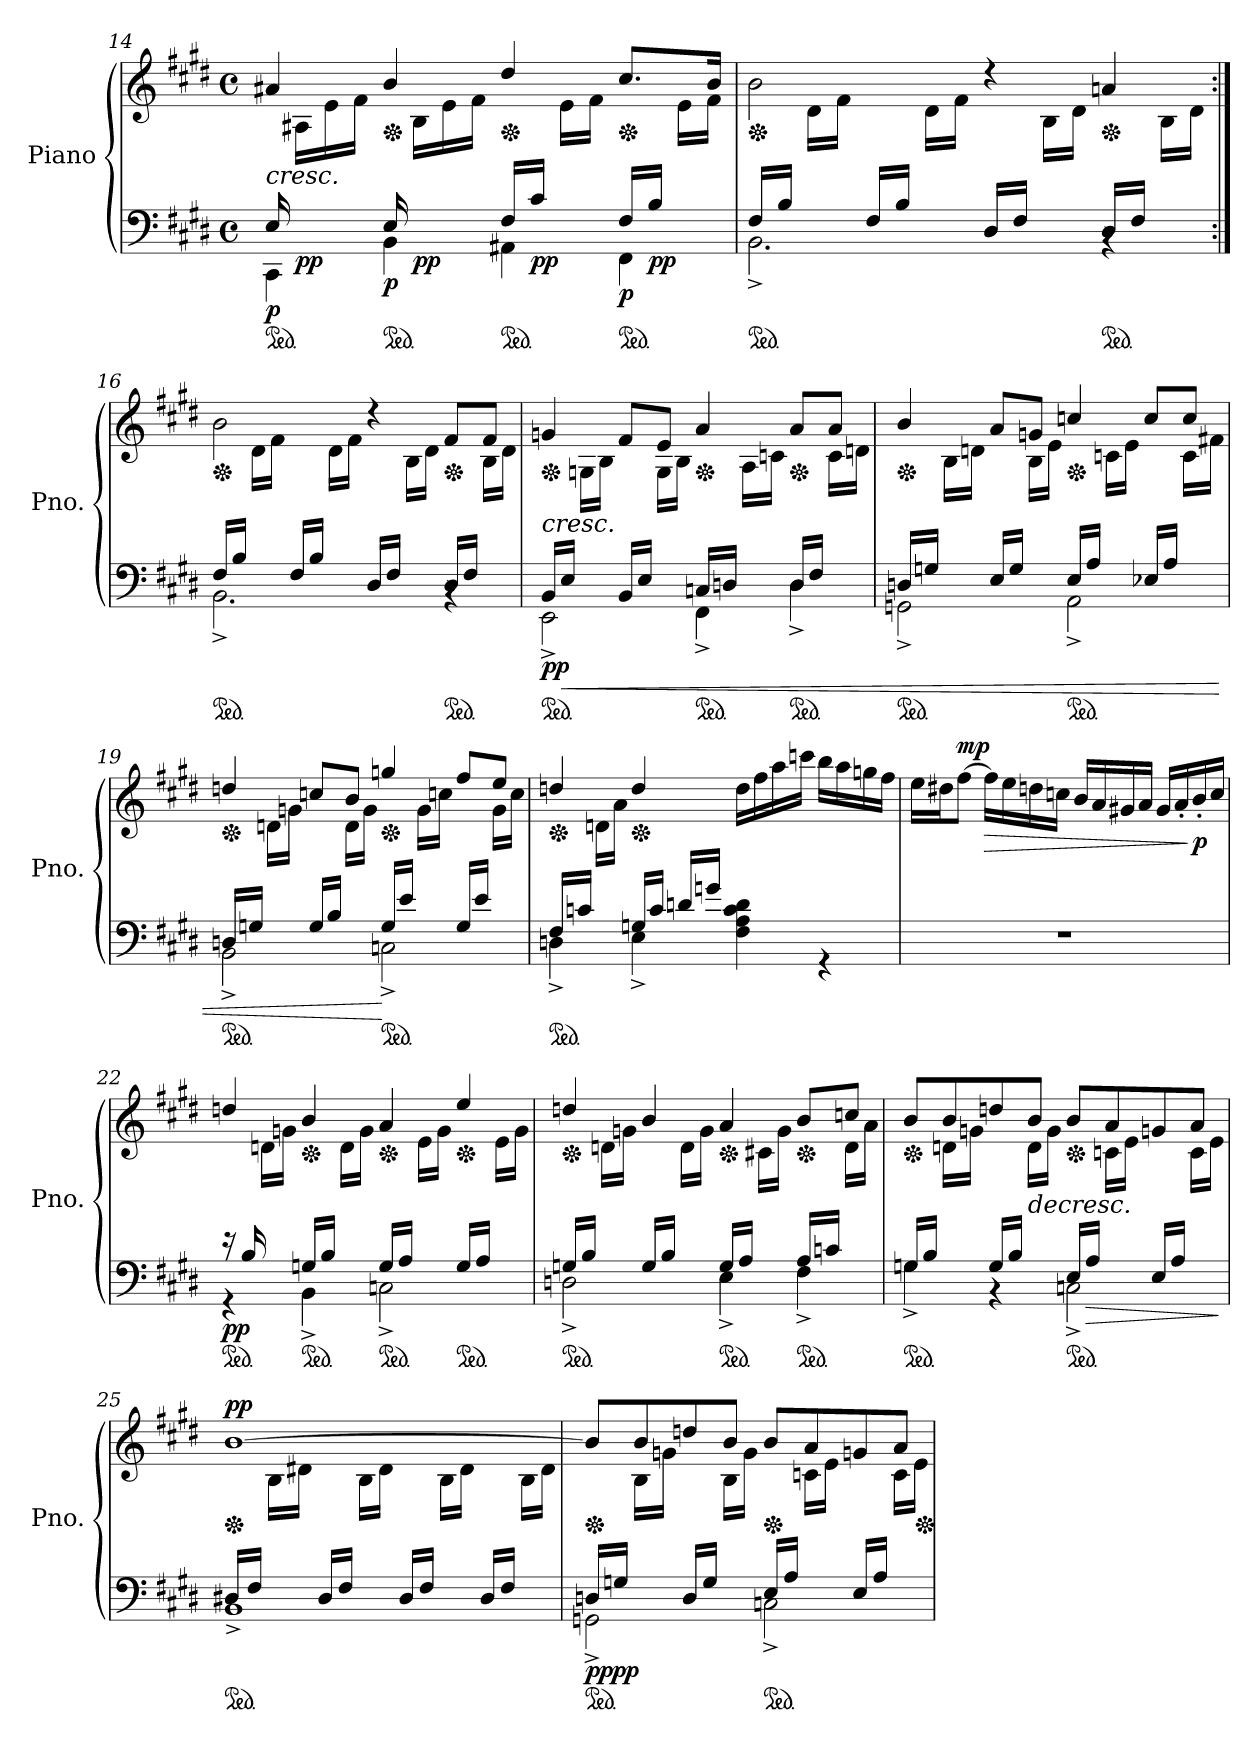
**kern	**kern	**dynam
*part1	*part1	*part1
*staff2	*staff1	*staff1/2
*I"Piano	*	*
*I'Pno.	*	*
*clefF4	*clefG2	*
*k[f#c#g#d#]	*k[f#c#g#d#]	*
*M4/4	*M4/4	*
*met(c)	*met(c)	*
*ped	*	*
=14	=14	=14
*^	*	*
!	!	!	!LO:HP:b
*	*	*^	*
!	!	!	!	!LO:DY:n=1:b=2
16E/	4CC#\	4a#X/	16ryy	< p
!	!	!	!	!LO:DY:n=2:b=2
8.ryy	.	.	16A#X\LL	pp
.	.	.	16e\	.
.	.	.	16f#\JJ	.
*ped	*	*	*	*
*	*	*Xped	*	*
!	!	!	!	!LO:DY:n=3:b=2
16E/	4BB\	4b/	16ryy	p
!	!	!	!	!LO:DY:n=4:b=2
8.ryy	.	.	16B\LL	pp
.	.	.	16e\	.
.	.	.	16f#\JJ	.
*ped	*	*	*	*
*	*	*Xped	*	*
!	!	!	!	!LO:DY:n=5:b=2
!	!	!	!	!LO:DY:n=6:a
16F#/LL	4AA#X\	4dd#/	8ryy	[ p mp
!	!	!	!	!LO:DY:n=7:b=2
16c#/JJ	.	.	.	pp
8ryy	.	.	16e\LL	.
.	.	.	16f#\JJ	.
*ped	*	*	*	*
*	*	*Xped	*	*
!	!	!	!	!LO:DY:n=8:b=2
16F#/LL	4FF#\	8.cc#/L	8ryy	p
!	!	!	!	!LO:DY:n=9:b=2
16B/JJ	.	.	.	pp
8ryy	.	.	16e\LL	.
.	.	16b/Jk	16f#\JJ	.
!!LO:PB:g=z	!!
=15	=15	=15	=15	=15
*ped	*	*	*	*
*	*	*Xped	*	*
16F#/LL	2.BB^\	2b\	8ryy	.
16B/JJ	.	.	.	.
8ryy	.	.	16d#\LL	.
.	.	.	16f#\JJ	.
16F#/LL	.	.	8ryy	.
16B/JJ	.	.	.	.
8ryy	.	.	16d#\LL	.
.	.	.	16f#\JJ	.
16D#/LL	.	4r	8ryy	.
16F#/JJ	.	.	.	.
8ryy	.	.	16B\LL	.
.	.	.	16d#\JJ	.
*ped	*	*	*	*
*	*	*Xped	*	*
16D#/LL	4rBB	4an/	8ryy	.
16F#/JJ	.	.	.	.
8ryy	.	.	16B\LL	.
.	.	.	16d#\JJ	.
=16:|!	=16:|!	=16:|!	=16:|!	=16:|!
*ped	*	*	*	*
*	*	*Xped	*	*
16F#/LL	2.BB^\	2b\	8ryy	.
16B/JJ	.	.	.	.
8ryy	.	.	16d#\LL	.
.	.	.	16f#\JJ	.
16F#/LL	.	.	8ryy	.
16B/JJ	.	.	.	.
8ryy	.	.	16d#\LL	.
.	.	.	16f#\JJ	.
16D#/LL	.	4r	8ryy	.
16F#/JJ	.	.	.	.
8ryy	.	.	16B\LL	.
.	.	.	16d#\JJ	.
*ped	*	*	*	*
*	*	*Xped	*	*
16D#/LL	4rBB	8f#/L	8ryy	.
16F#/JJ	.	.	.	.
8ryy	.	8f#/J	16B\LL	.
.	.	.	16d#\JJ	.
!!LO:LB:g=z	!!
=17	=17	=17	=17	=17
*ped	*	*	*	*
*	*	*Xped	*	*
!	!	!	!	!LO:HP:b
!	!	!	!	!LO:DY:n=1:b=2
16BB/LL	2EE^\	4gn/	8ryy	< pp
!	!	!	!	!LO:HP:b=2
16E/JJ	.	.	.	<
8ryy	.	.	16Gn\LL	.
.	.	.	16B\JJ	.
16BB/LL	.	8f#/L	8ryy	.
16E/JJ	.	.	.	.
8ryy	.	8e/J	16G\LL	.
.	.	.	16B\JJ	.
*ped	*	*	*	*
*	*	*Xped	*	*
16Cn/LL	4FF#^\	4a/	8ryy	.
16Dn/JJ	.	.	.	.
8ryy	.	.	16A\LL	.
.	.	.	16cn\JJ	.
*ped	*	*	*	*
*	*	*Xped	*	*
16D/LL	4D^\	8a/L	8ryy	.
16F#/JJ	.	.	.	.
8ryy	.	8a/J	16c\LL	.
.	.	.	16dn\JJ	.
=18	=18	=18	=18	=18
*ped	*	*	*	*
*	*	*Xped	*	*
16Dn/LL	2GGn^\	4b/	8ryy	.
16Gn/JJ	.	.	.	.
8ryy	.	.	16B\LL	.
.	.	.	16dn\JJ	.
16E/LL	.	8a/L	8ryy	.
16G/JJ	.	.	.	.
8ryy	.	8gn/J	16B\LL	.
.	.	.	16e\JJ	.
*ped	*	*	*	*
*	*	*Xped	*	*
16E/LL	2AA^\	4ccn/	8ryy	.
16A/JJ	.	.	.	.
8ryy	.	.	16cn\LL	.
.	.	.	16e\JJ	.
16E-X/LL	.	8cc/L	8ryy	.
16A/JJ	.	.	.	.
8ryy	.	8cc/J	16c\LL	.
.	.	.	16f#X\JJ	.
!!LO:LB:g=z	!!
=19	=19	=19	=19	=19
*ped	*	*	*	*
*	*	*Xped	*	*
16Dn/LL	2BB^\	4ddn/	8ryy	.
16Gn/JJ	.	.	.	.
8ryy	.	.	16dn\LL	.
.	.	.	16gn\JJ	.
16G/LL	.	8ccn/L	8ryy	.
16B/JJ	.	.	.	.
8ryy	.	8b/J	16d\LL	.
.	.	.	16g\JJ	.
*ped	*	*	*	*
*	*	*Xped	*	*
*	*	*MM80	*	*
!	!	!	!	!LO:DY:n=1:b=2
!	!	!	!	!LO:DY:n=2:a
16G/LL	2Cn^\	4ggn/	8ryy	[ [ mf f
16e/JJ	.	.	.	.
8ryy	.	.	16g\LL	.
.	.	.	16ccn\JJ	.
*	*	*MM92	*	*
16G/LL	.	8ff#/L	8ryy	.
16e/JJ	.	.	.	.
8ryy	.	8ee/J	16g\LL	.
.	.	.	16cc\JJ	.
=20	=20	=20	=20	=20
*ped	*	*	*	*
*	*	*Xped	*	*
16F#/LL	4Dn^\	4ddn/	8ryy	.
16cn/JJ	.	.	.	.
8ryy	.	.	16dn\LL	.
.	.	.	16a\JJ	.
*	*	*Xped	*	*
*	*	*MM76	*	*
16Gn/LL	4E^\	4dd/	2.ryy	.
16c/JJ	.	.	.	.
16d/LL	.	.	.	.
16gn/JJ	.	.	.	.
*	*	*MM80	*	*
4F#\ 4A\ 4c\ 4d\	2ryy	16dd\LL	.	.
.	.	16ff#\	.	.
.	.	16aa\	.	.
.	.	16cccn\JJ	.	.
*	*	*MM92	*	*
4rGG	.	16bb\LL	.	.
.	.	16aa\	.	.
.	.	16ggn\	.	.
.	.	16ff#\JJ	.	.
*v	*v	*	*	*
*	*v	*v	*
=21	=21	=21
1r	16ee\LL	.
.	16dd#X\J	.
*	*MM72	*
!	!	!LO:DY:a
.	[8ff#\J	mp
!	!	!LO:HP:b
.	16ff#\LL]	>
*	*MM92	*
.	16ee\	.
.	16ddn\	.
.	16ccn\JJ	.
.	16b/LL	.
.	16a/	.
.	16g#X/	.
.	16a/JJ	.
*	*MM72	*
.	16g#/LL	.
.	16a'/	.
!	!	!LO:DY:n=1:b
.	16b'/	] p
.	16cc/JJ	.
!!LO:LB:g=z
=22	=22	=22
*ped	*	*
*	*MM80	*
*^	*^	*
!	!	!	!	!LO:DY:b=2
16r	4r	4ddn/	8ryy	pp
16B/	.	.	.	.
8ryy	.	.	16dn\LL	.
.	.	.	16gn\JJ	.
*ped	*	*	*	*
*	*	*Xped	*	*
16Gn/LL	4BB^\	4b/	8ryy	.
16B/JJ	.	.	.	.
8ryy	.	.	16d\LL	.
.	.	.	16g\JJ	.
*ped	*	*	*	*
*	*	*Xped	*	*
*	*	*MM92	*	*
16G/LL	2Cn^\	4a/	8ryy	.
16A/JJ	.	.	.	.
8ryy	.	.	16e\LL	.
.	.	.	16g\JJ	.
*ped	*	*	*	*
*	*	*Xped	*	*
16G/LL	.	4ee/	8ryy	.
16A/JJ	.	.	.	.
8ryy	.	.	16e\LL	.
.	.	.	16g\JJ	.
=23	=23	=23	=23	=23
*ped	*	*	*	*
*	*	*Xped	*	*
16Gn/LL	2Dn^\	4ddn/	8ryy	.
16B/JJ	.	.	.	.
8ryy	.	.	16dn\LL	.
.	.	.	16gn\JJ	.
16G/LL	.	4b/	8ryy	.
16B/JJ	.	.	.	.
8ryy	.	.	16d\LL	.
.	.	.	16g\JJ	.
*ped	*	*	*	*
*	*	*Xped	*	*
16G/LL	4E^\	4a/	8ryy	.
16A/JJ	.	.	.	.
8ryy	.	.	16c#X\LL	.
.	.	.	16g\JJ	.
*ped	*	*	*	*
*	*	*Xped	*	*
16A/LL	4F#^\	8b/L	8ryy	.
16cn/JJ	.	.	.	.
8ryy	.	8ccn/J	16d\LL	.
.	.	.	16a\JJ	.
=24	=24	=24	=24	=24
*ped	*	*	*	*
*	*	*Xped	*	*
16Gn/LL	4G^\	8b/L	8ryy	.
16B/JJ	.	.	.	.
*	*	*MM80	*	*
8ryy	.	8b/	16dn\LL	.
.	.	.	16gn\JJ	.
16G/LL	4r	8ddn/	8ryy	.
16B/JJ	.	.	.	.
!	!	!	!	!LO:HP:b
8ryy	.	8b/J	16d\LL	>
.	.	.	16g\JJ	.
*ped	*	*	*	*
*	*	*Xped	*	*
16E/LL	2Cn^\	8b/L	8ryy	.
!	!	!	!	!LO:HP:b=2
16A/JJ	.	.	.	>
8ryy	.	8a/	16cn\LL	.
.	.	.	16e\JJ	.
16E/LL	.	8gn/	8ryy	.
16A/JJ	.	.	.	.
8ryy	.	8a/J	16c\LL	.
.	.	.	16e\JJ	.
*v	*v	*	*	*
*	*v	*v	*
.	.	]
!!LO:LB:g=z
=25	=25	=25
*ped	*	*
*^	*	*
*	*	*Xped	*
*v	*v	*	*
*	*MM92	*
*^	*^	*
!	!	!	!	!LO:DY:a
16D#X/LL	1BB^	[1b	8ryy	pp
16F#/JJ	.	.	.	.
8ryy	.	.	16B\LL	.
.	.	.	16d#X\JJ	.
16D#/LL	.	.	8ryy	.
16F#/JJ	.	.	.	.
8ryy	.	.	16B\LL	.
.	.	.	16d#\JJ	.
16D#/LL	.	.	8ryy	.
16F#/JJ	.	.	.	.
8ryy	.	.	16B\LL	.
.	.	.	16d#\JJ	.
16D#/LL	.	.	8ryy	.
16F#/JJ	.	.	.	.
8ryy	.	.	16B\LL	.
.	.	.	16d#\JJ	.
*v	*v	*	*	*
*	*v	*v	*
.	.	]
=26	=26	=26
*ped	*	*
*^	*	*
*	*	*Xped	*
*	*	*^	*
!	!	!	!	!LO:DY:b=2
!	!	!	!	!LO:DY:n=1:b
16Dn/LL	2GGn^\	8b/L]	8ryy	pp pp
16Gn/JJ	.	.	.	.
*	*	*MM80	*	*
8ryy	.	8b/	16B\LL	.
.	.	.	16gn\JJ	.
16D/LL	.	8ddn/	8ryy	.
16G/JJ	.	.	.	.
8ryy	.	8b/J	16B\LL	.
.	.	.	16g\JJ	.
*ped	*	*	*	*
*	*	*Xped	*	*
16E/LL	2Cn^\	8b/L	8ryy	.
16A/JJ	.	.	.	.
8ryy	.	8a/	16cn\LL	.
.	.	.	16e\JJ	.
16E/LL	.	8gn/	8ryy	.
16A/JJ	.	.	.	.
8ryy	.	8a/J	16c\LL	.
.	.	.	16e\JJ	.
*v	*v	*	*	*
*	*Xped	*	*
*	*v	*v	*
=	=	=
*-	*-	*-
